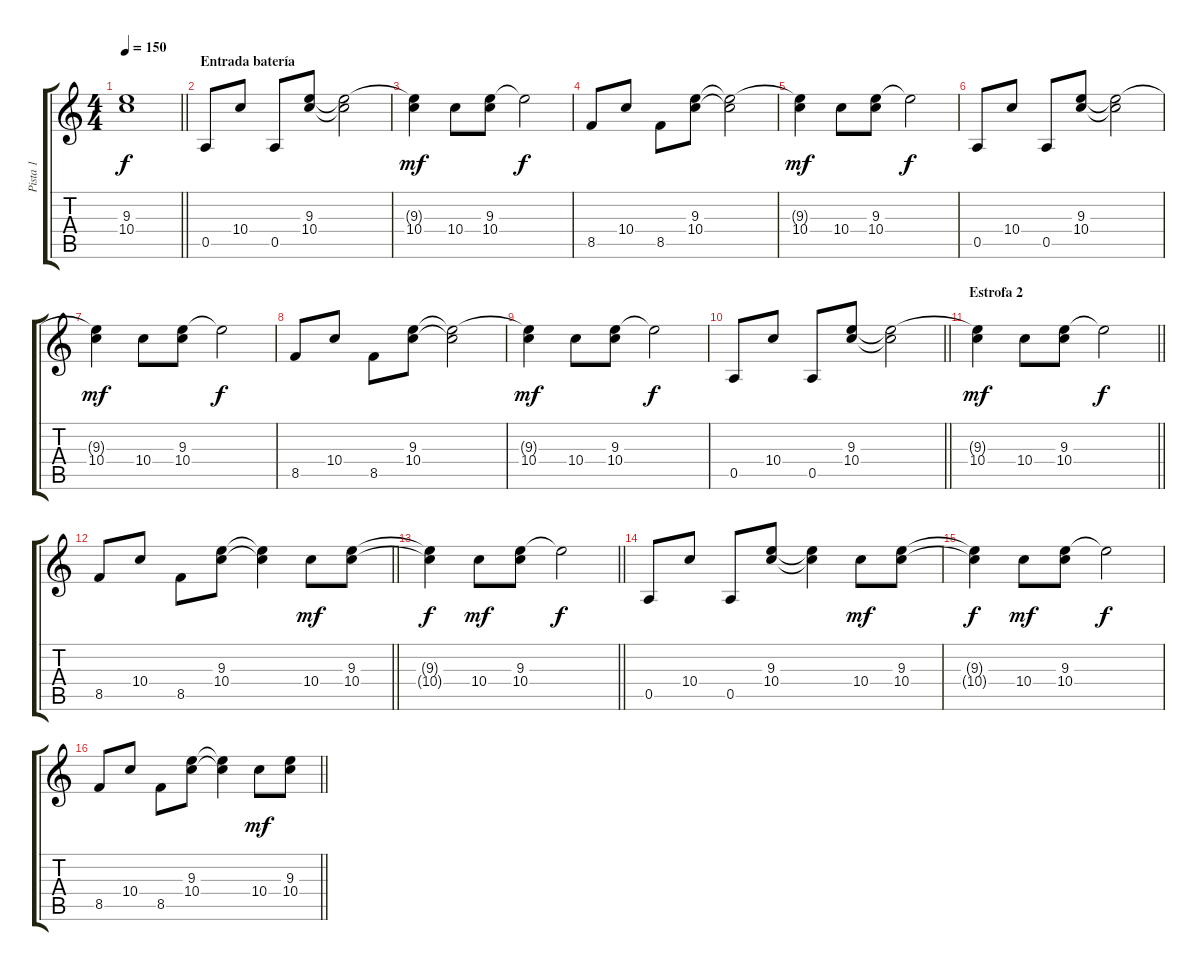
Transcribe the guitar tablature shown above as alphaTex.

\track ("Pista 1" "Pista 1") {instrument overdrivenguitar}
\staff {score tabs}
\tuning (E4 B3 G3 D3 A2 E2) {hide}
\ts (4 4)
\tempo 150
\clef g2
\barLineRight lightlight
\ks c
(9.3{t} 10.4{t}).1{dy f} |
\section ("" "Entrada batería")
0.5.8 10.4.8 0.5.8 (9.3 10.4).8 (9.3{t} 10.4{t}).2 |
(9.3{t} 10.4).4{dy mf} 10.4.8 (9.3 10.4).8 9.3{t}.2{dy f} |
8.5.8 10.4.8 8.5.8 (9.3 10.4).8 (9.3{t} 10.4{t}).2 |
(9.3{t} 10.4).4{dy mf} 10.4.8 (9.3 10.4).8 9.3{t}.2{dy f} |
0.5.8 10.4.8 0.5.8 (9.3 10.4).8 (9.3{t} 10.4{t}).2 |
(9.3{t} 10.4).4{dy mf} 10.4.8 (9.3 10.4).8 9.3{t}.2{dy f} |
8.5.8 10.4.8 8.5.8 (9.3 10.4).8 (9.3{t} 10.4{t}).2 |
(9.3{t} 10.4).4{dy mf} 10.4.8 (9.3 10.4).8 9.3{t}.2{dy f} |
\barLineRight lightlight
0.5.8 10.4.8 0.5.8 (9.3 10.4).8 (9.3{t} 10.4{t}).2 |
\section ("" "Estrofa 2")
\barLineRight lightlight
(9.3{t} 10.4).4{dy mf} 10.4.8 (9.3 10.4).8 9.3{t}.2{dy f} |
\section ("" "")
\barLineRight lightlight
8.5.8 10.4.8 8.5.8 (9.3 10.4).8 (9.3{t} 10.4{t}).4 10.4.8{dy mf} (9.3 10.4).8 |
\barLineRight lightlight
(9.3{t} 10.4{t}).4{dy f} 10.4.8{dy mf} (9.3 10.4).8 9.3{t}.2{dy f} |
0.5.8 10.4.8 0.5.8 (9.3 10.4).8 (9.3{t} 10.4{t}).4 10.4.8{dy mf} (9.3 10.4).8 |
(9.3{t} 10.4{t}).4{dy f} 10.4.8{dy mf} (9.3 10.4).8 9.3{t}.2{dy f} |
\barLineRight lightlight
8.5.8 10.4.8 8.5.8 (9.3 10.4).8 (9.3{t} 10.4{t}).4 10.4.8{dy mf} (9.3 10.4).8
